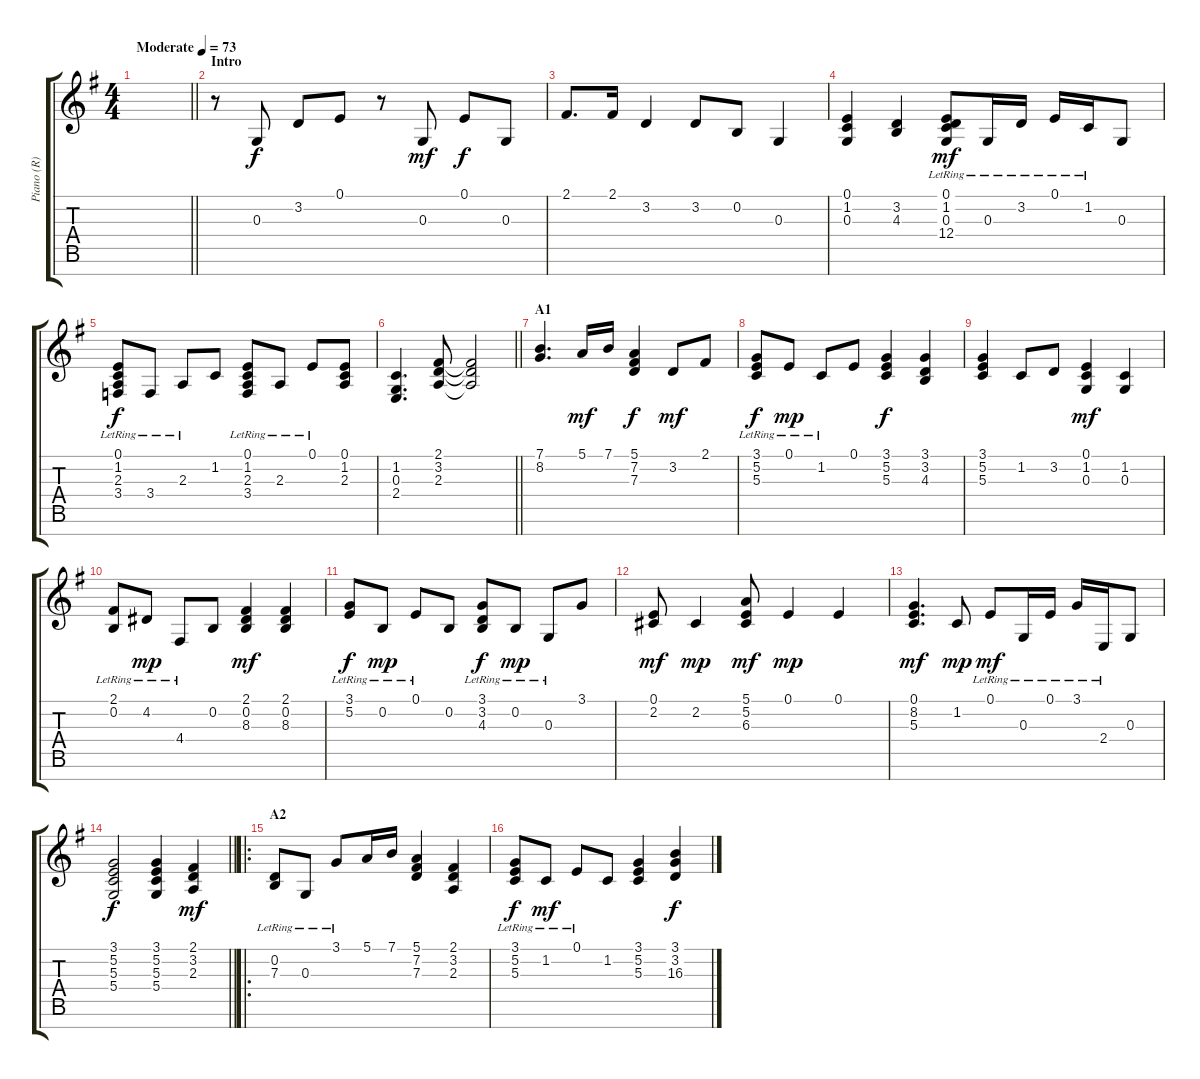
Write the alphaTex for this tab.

\track ("Piano (R)" "Piano (R)") {instrument acousticgrandpiano}
\staff {score tabs}
\tuning (E4 B3 G3 D3 A2 E2 B1) {hide}
\ts (4 4)
\tempo (73 "Moderate")
\clef g2
\barLineRight lightlight
\ks g
|
\section ("" "Intro")
r.8 0.3.8 3.2.8{dy f} 0.1.8 r.8 0.3.8{dy mf} 0.1.8{dy f} 0.3.8 |
2.1.8{d} 2.1.16 3.2.4 3.2.8 0.2.8 0.3.4 |
(0.1 1.2 0.3).4 (3.2 4.3).4 (0.1{lr} 1.2{lr} 0.3{lr} 12.4{lr}).8{dy mf} 0.3{lr}.16 3.2{lr}.16 0.1{lr}.16 1.2{lr}.16 0.3.8 |
(0.1{lr} 1.2{lr} 2.3{lr} 3.4{lr}).8{dy f} 3.4{lr}.8 2.3{lr}.8 1.2.8 (0.1{lr} 1.2{lr} 2.3{lr} 3.4{lr}).8 2.3{lr}.8 0.1{lr}.8 (0.1 1.2 2.3).8 |
\barLineRight lightlight
(1.2 0.3 2.4).4{d} (2.1 3.2 2.3).8 (2.1{t} 3.2{t} 2.3{t}).2 |
\section ("" "A1")
(7.1 8.2).4{d} 5.1.16{dy mf} 7.1.16 (5.1 7.2 7.3).4{dy f} 3.2.8{dy mf} 2.1.8 |
(3.1{lr} 5.2{lr} 5.3{lr}).8{dy f} 0.1{lr}.8{dy mp} 1.2{lr}.8 0.1.8 (3.1 5.2 5.3).4{dy f} (3.1 3.2 4.3).4 |
(3.1 5.2 5.3).4 1.2.8 3.2.8 (0.1 1.2 0.3).4{dy mf} (1.2 0.3).4 |
(2.1{lr} 0.2{lr}).8 4.2{lr}.8{dy mp} 4.4{lr}.8 0.2.8 (2.1 0.2 8.3).4{dy mf} (2.1 0.2 8.3).4 |
(3.1{lr} 5.2{lr}).8{dy f} 0.2{lr}.8{dy mp} 0.1{lr}.8 0.2.8 (3.1{lr} 3.2{lr} 4.3{lr}).8{dy f} 0.2{lr}.8{dy mp} 0.3{lr}.8 3.1.8 |
(0.1 2.2).8{dy mf} 2.2.4{dy mp} (5.1 5.2 6.3).8{dy mf} 0.1.4{dy mp} 0.1.4 |
(0.1 8.2 5.3).4{d dy mf} 1.2.8{dy mp} 0.1{lr}.8{dy mf} 0.3{lr}.16 0.1{lr}.16 3.1{lr}.16 2.4{lr}.16 0.3.8 |
\barLineRight lightlight
(3.1 5.2 5.3 5.4).2{dy f} (3.1 5.2 5.3 5.4).4 (2.1 3.2 2.3).4{dy mf} |
\ro
\section ("" "A2")
(0.2{lr} 7.3{lr}).8 0.3{lr}.8 3.1{lr}.8 5.1.16 7.1.16 (5.1 7.2 7.3).4 (2.1 3.2 2.3).4 |
(3.1{lr} 5.2{lr} 5.3{lr}).8{dy f} 1.2{lr}.8{dy mf} 0.1{lr}.8 1.2.8 (3.1 5.2 5.3).4 (3.1 3.2 16.3).4{dy f}
